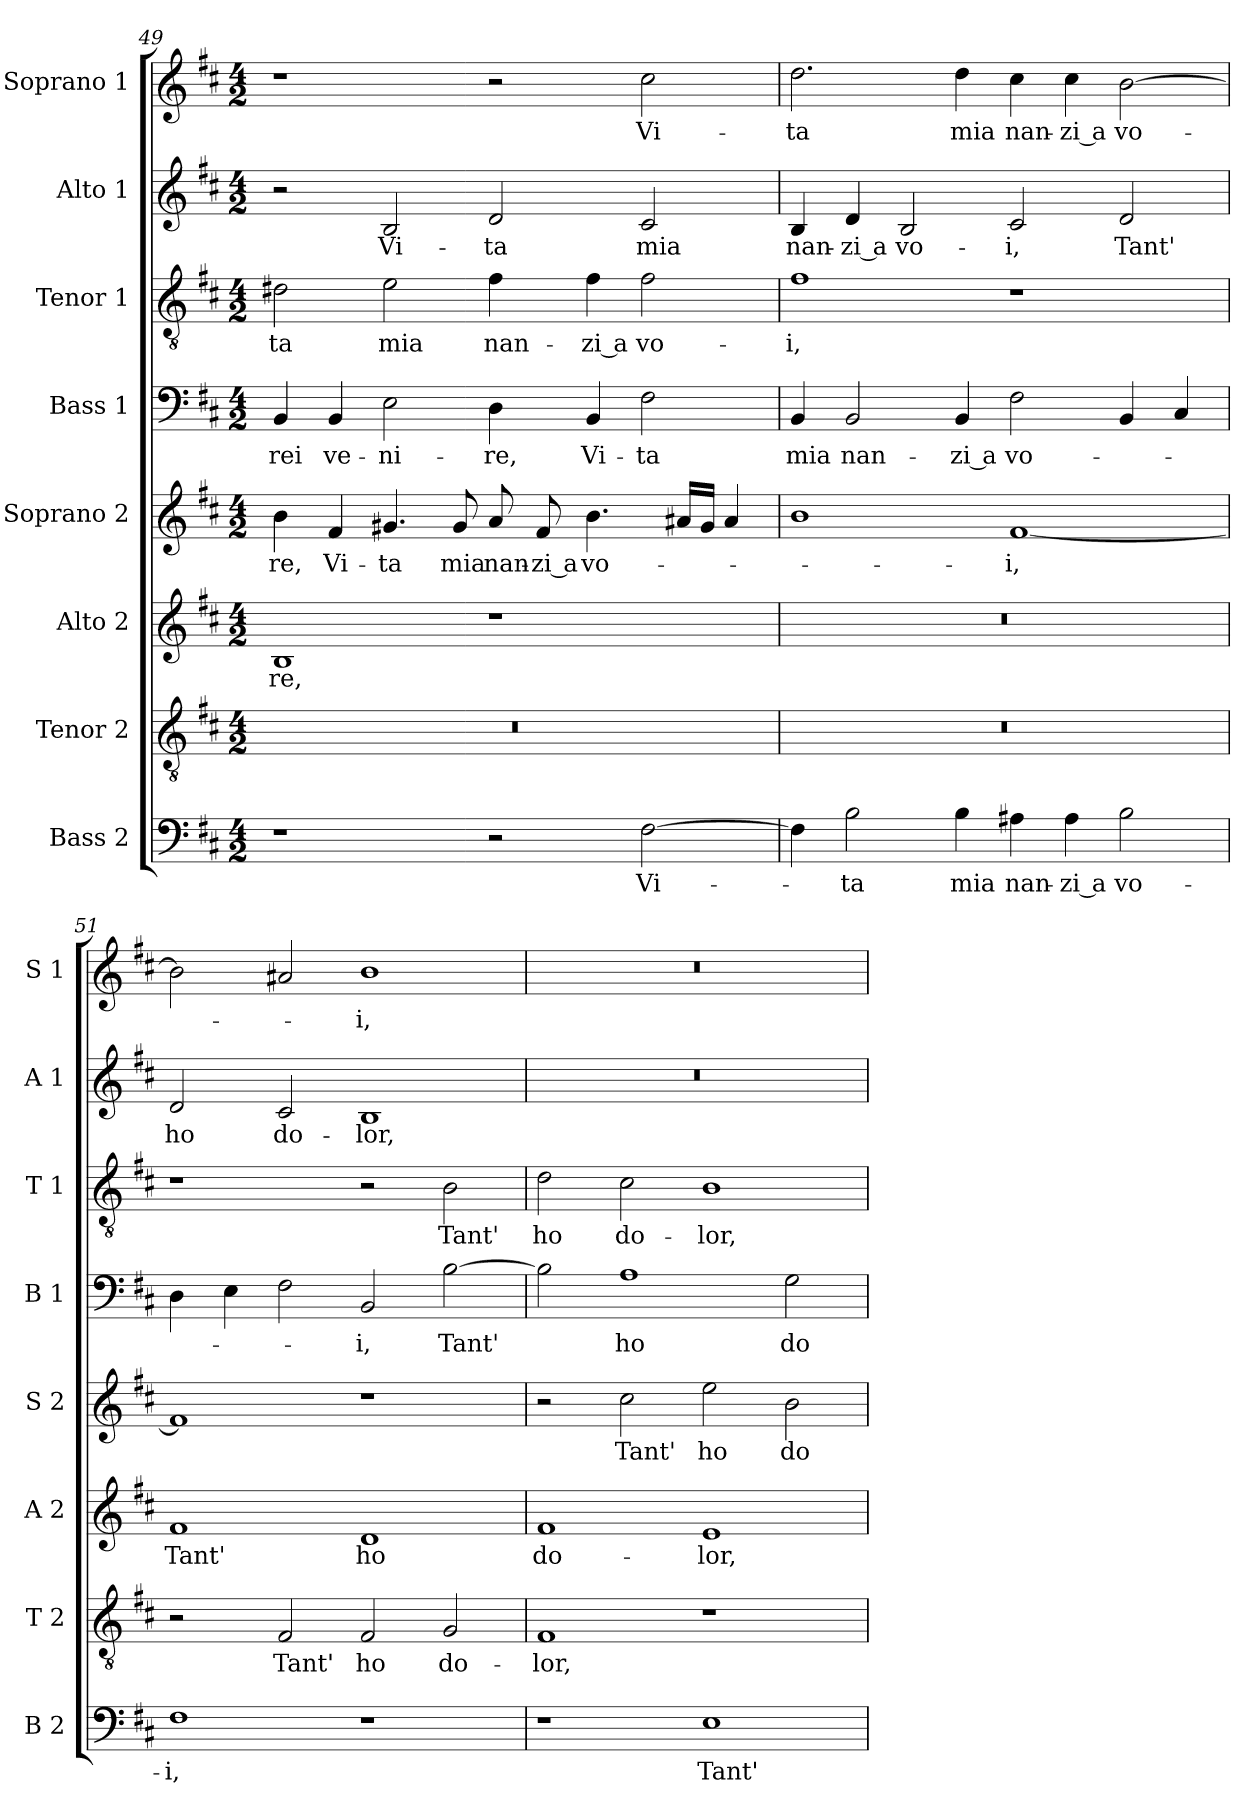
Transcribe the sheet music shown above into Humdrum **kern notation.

**kern	**text	**kern	**text	**kern	**text	**kern	**text	**kern	**text	**kern	**text	**kern	**text	**kern	**text
*part8	*part8	*part7	*part7	*part6	*part6	*part5	*part5	*part4	*part4	*part3	*part3	*part2	*part2	*part1	*part1
*staff8	*staff8	*staff7	*staff7	*staff6	*staff6	*staff5	*staff5	*staff4	*staff4	*staff3	*staff3	*staff2	*staff2	*staff1	*staff1
*I"Bass 2	*	*I"Tenor 2	*	*I"Alto 2	*	*I"Soprano 2	*	*I"Bass 1	*	*I"Tenor 1	*	*I"Alto 1	*	*I"Soprano 1	*
*I'B 2	*	*I'T 2	*	*I'A 2	*	*I'S 2	*	*I'B 1	*	*I'T 1	*	*I'A 1	*	*I'S 1	*
*clefF4	*	*clefGv2	*	*clefG2	*	*clefG2	*	*clefF4	*	*clefGv2	*	*clefG2	*	*clefG2	*
*k[f#c#]	*	*k[f#c#]	*	*k[f#c#]	*	*k[f#c#]	*	*k[f#c#]	*	*k[f#c#]	*	*k[f#c#]	*	*k[f#c#]	*
*D:	*	*D:	*	*D:	*	*D:	*	*D:	*	*D:	*	*D:	*	*D:	*
*M4/2	*	*M4/2	*	*M4/2	*	*M4/2	*	*M4/2	*	*M4/2	*	*M4/2	*	*M4/2	*
=49	=49	=49	=49	=49	=49	=49	=49	=49	=49	=49	=49	=49	=49	=49	=49
!	!	!	!	!	!LO:LY:b	!	!LO:LY:b	!	!LO:LY:b	!	!LO:LY:b	!	!	!	!
1r	.	0r	.	1B	-re,	4b\	-re,	4BB/	-rei	2d#X\	-ta	2r	.	1r	.
!	!	!	!	!	!	!	!LO:LY:b	!	!LO:LY:b	!	!	!	!	!	!
.	.	.	.	.	.	4f#/	Vi-	4BB/	ve-	.	.	.	.	.	.
!	!	!	!	!	!	!	!LO:LY:b	!	!LO:LY:b	!	!LO:LY:b	!	!LO:LY:b	!	!
.	.	.	.	.	.	4.g#X/	-ta	2E\	-ni-	2e\	mia	2B/	Vi-	.	.
!	!	!	!	!	!	!	!LO:LY:b	!	!	!	!	!	!	!	!
.	.	.	.	.	.	8g#/	mia	.	.	.	.	.	.	.	.
!	!	!	!	!	!	!	!LO:LY:b	!	!LO:LY:b	!	!LO:LY:b	!	!LO:LY:b	!	!
2r	.	.	.	1r	.	8a/	nan-	4D\	-re,	4f#\	nan-	2d/	-ta	2r	.
!	!	!	!	!	!	!	!LO:LY:b	!	!	!	!	!	!	!	!
.	.	.	.	.	.	8f#/	-zi a	.	.	.	.	.	.	.	.
!	!	!	!	!	!	!	!LO:LY:b	!	!LO:LY:b	!	!LO:LY:b	!	!	!	!
.	.	.	.	.	.	4.b\	vo-	4BB/	Vi-	4f#\	-zi a	.	.	.	.
!	!LO:LY:b	!	!	!	!	!	!	!	!LO:LY:b	!	!LO:LY:b	!	!LO:LY:b	!	!LO:LY:b
[2F#\	Vi-	.	.	.	.	.	.	2F#\	-ta	2f#\	vo-	2c#/	mia	2cc#\	Vi-
.	.	.	.	.	.	16a#X/LL	.	.	.	.	.	.	.	.	.
.	.	.	.	.	.	16g#/JJ	.	.	.	.	.	.	.	.	.
.	.	.	.	.	.	4a#/	.	.	.	.	.	.	.	.	.
=50	=50	=50	=50	=50	=50	=50	=50	=50	=50	=50	=50	=50	=50	=50	=50
!	!	!	!	!	!	!	!	!	!LO:LY:b	!	!LO:LY:b	!	!LO:LY:b	!	!LO:LY:b
4F#\]	.	0r	.	0r	.	1b	.	4BB/	mia	1f#	-i,	4B/	nan-	2.dd\	-ta
!	!LO:LY:b	!	!	!	!	!	!	!	!LO:LY:b	!	!	!	!LO:LY:b	!	!
2B\	-ta	.	.	.	.	.	.	2BB/	nan-	.	.	4d/	-zi a	.	.
!	!	!	!	!	!	!	!	!	!	!	!	!	!LO:LY:b	!	!
.	.	.	.	.	.	.	.	.	.	.	.	2B/	vo-	.	.
!	!LO:LY:b	!	!	!	!	!	!	!	!LO:LY:b	!	!	!	!	!	!LO:LY:b
4B\	mia	.	.	.	.	.	.	4BB/	-zi a	.	.	.	.	4dd\	mia
!	!LO:LY:b	!	!	!	!	!	!LO:LY:b	!	!LO:LY:b	!	!	!	!LO:LY:b	!	!LO:LY:b
4A#X\	nan-	.	.	.	.	[1f#	-i,	2F#\	vo-	1r	.	2c#/	-i,	4cc#\	nan-
!	!LO:LY:b	!	!	!	!	!	!	!	!	!	!	!	!	!	!LO:LY:b
4A#\	-zi a	.	.	.	.	.	.	.	.	.	.	.	.	4cc#\	-zi a
!	!LO:LY:b	!	!	!	!	!	!	!	!	!	!	!	!LO:LY:b	!	!LO:LY:b
2B\	vo-	.	.	.	.	.	.	4BB/	.	.	.	2d/	Tant'	[2b\	vo-
.	.	.	.	.	.	.	.	4C#/	.	.	.	.	.	.	.
!!LO:PB:g=z
=51	=51	=51	=51	=51	=51	=51	=51	=51	=51	=51	=51	=51	=51	=51	=51
!	!LO:LY:b	!	!	!	!LO:LY:b	!	!	!	!	!	!	!	!LO:LY:b	!	!
1F#	-i,	2r	.	1f#	Tant'	1f#]	.	4D\	.	1r	.	2d/	ho	2b\]	.
.	.	.	.	.	.	.	.	4E\	.	.	.	.	.	.	.
!	!	!	!LO:LY:b	!	!	!	!	!	!	!	!	!	!LO:LY:b	!	!
.	.	2F#/	Tant'	.	.	.	.	2F#\	.	.	.	2c#/	do-	2a#X/	.
!	!	!	!LO:LY:b	!	!LO:LY:b	!	!	!	!LO:LY:b	!	!	!	!LO:LY:b	!	!LO:LY:b
1r	.	2F#/	ho	1d	ho	1r	.	2BB/	-i,	2r	.	1B	-lor,	1b	-i,
!	!	!	!LO:LY:b	!	!	!	!	!	!LO:LY:b	!	!LO:LY:b	!	!	!	!
.	.	2G/	do-	.	.	.	.	[2B\	Tant'	2B\	Tant'	.	.	.	.
=52	=52	=52	=52	=52	=52	=52	=52	=52	=52	=52	=52	=52	=52	=52	=52
!	!	!	!LO:LY:b	!	!LO:LY:b	!	!	!	!	!	!LO:LY:b	!	!	!	!
1r	.	1F#	-lor,	1f#	do-	2r	.	2B\]	.	2d\	ho	0r	.	0r	.
!	!	!	!	!	!	!	!LO:LY:b	!	!LO:LY:b	!	!LO:LY:b	!	!	!	!
.	.	.	.	.	.	2cc#\	Tant'	1A	ho	2c#\	do-	.	.	.	.
!	!LO:LY:b	!	!	!	!LO:LY:b	!	!LO:LY:b	!	!	!	!LO:LY:b	!	!	!	!
1E	Tant'	1r	.	1e	-lor,	2ee\	ho	.	.	1B	-lor,	.	.	.	.
!	!	!	!	!	!	!	!LO:LY:b	!	!LO:LY:b	!	!	!	!	!	!
.	.	.	.	.	.	2b\	do-	2G\	do-	.	.	.	.	.	.
=	=	=	=	=	=	=	=	=	=	=	=	=	=	=	=
*-	*-	*-	*-	*-	*-	*-	*-	*-	*-	*-	*-	*-	*-	*-	*-
